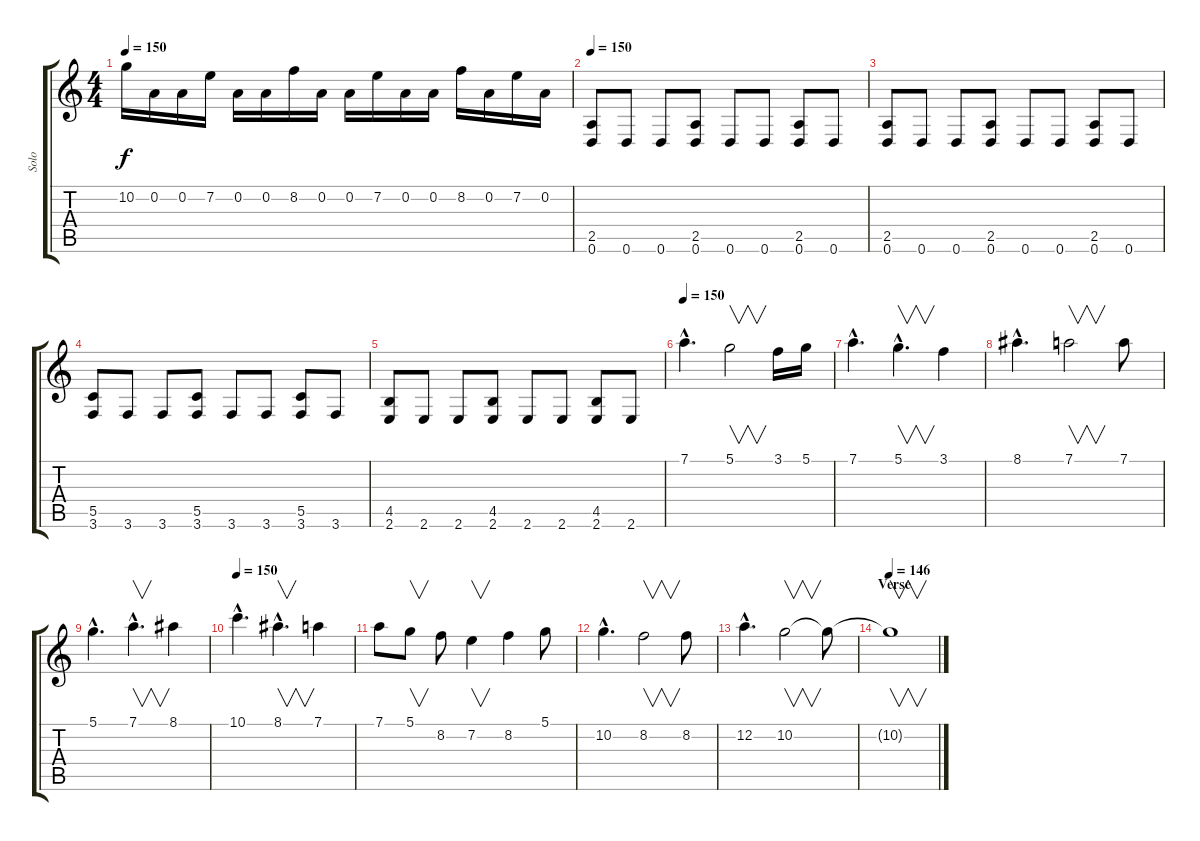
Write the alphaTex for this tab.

\track ("Solo" "Solo") {instrument distortionguitar}
\staff {score tabs}
\tuning (D4 A3 F3 C3 G2 D2) {hide}
\ts (4 4)
\tempo 150
\clef g2
\ks c
10.2.16{dy f} 0.2.16 0.2.16 7.2.16 0.2.16 0.2.16 8.2.16 0.2.16 0.2.16 7.2.16 0.2.16 0.2.16 8.2.16 0.2.16 7.2.16 0.2.16 |
\tempo 150
(2.5 0.6).8 0.6.8 0.6.8 (2.5 0.6).8 0.6.8 0.6.8 (2.5 0.6).8 0.6.8 |
(2.5 0.6).8 0.6.8 0.6.8 (2.5 0.6).8 0.6.8 0.6.8 (2.5 0.6).8 0.6.8 |
(5.5 3.6).8 3.6.8 3.6.8 (5.5 3.6).8 3.6.8 3.6.8 (5.5 3.6).8 3.6.8 |
(4.5 2.6).8 2.6.8 2.6.8 (4.5 2.6).8 2.6.8 2.6.8 (4.5 2.6).8 2.6.8 |
\tempo 150
7.1{hac}.4{d} 5.1.2{v} 3.1.16 5.1.16 |
7.1{hac}.4{d} 5.1{hac}.4{v d} 3.1.4 |
8.1{hac}.4{d} 7.1.2{v} 7.1.8 |
5.1{hac}.4{d} 7.1{hac}.4{v d} 8.1.4 |
\tempo 150
10.1{hac}.4{d} 8.1{hac}.4{v d} 7.1.4 |
7.1.8 5.1.8{v} 8.2.8 7.2.4{v} 8.2.4 5.1.8 |
10.2{hac}.4{d} 8.2.2{v} 8.2.8 |
12.2{hac}.4{d} 10.2.2{v} 10.2{t}.8 |
\section ("" "Verse")
\tempo 146
10.2{t}.1{v}
